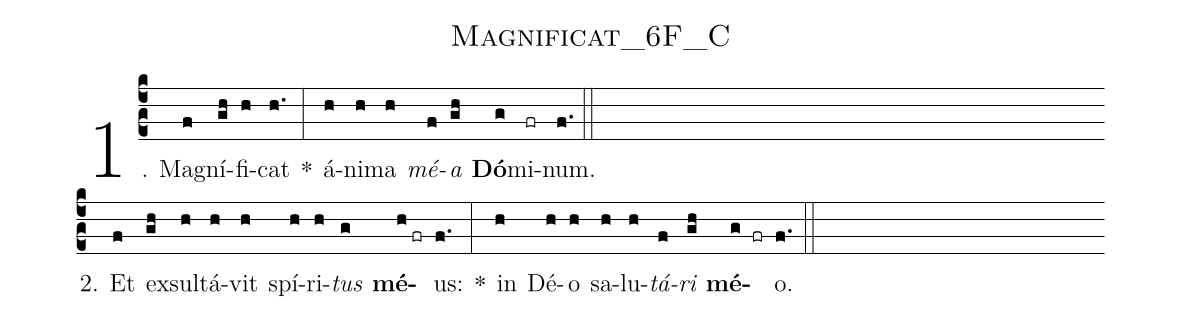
name:Magnificat_6F_C;
%%
(c2@c4)1. Ma(f)gní(gh)fi(h)cat(h.) *(:) á(h)ni(h)ma(h) <i>mé</i>(f)<i>a</i>(gh) <b>Dó</b>(g)mi(fr)num.(f.) (::) (Z-)

2. Et(f) ex(gh)sul(h)tá(h)vit(h) spí(h)ri(h)<i>tus</i>(g) <b>mé</b>(h//fr)us:(f.) *(:) in(h) Dé(h)o(h) sa(h)lu(h)<i>tá</i>(f)<i>ri</i>(gh) <b>mé</b>(g fr)o.(f.) (::)
